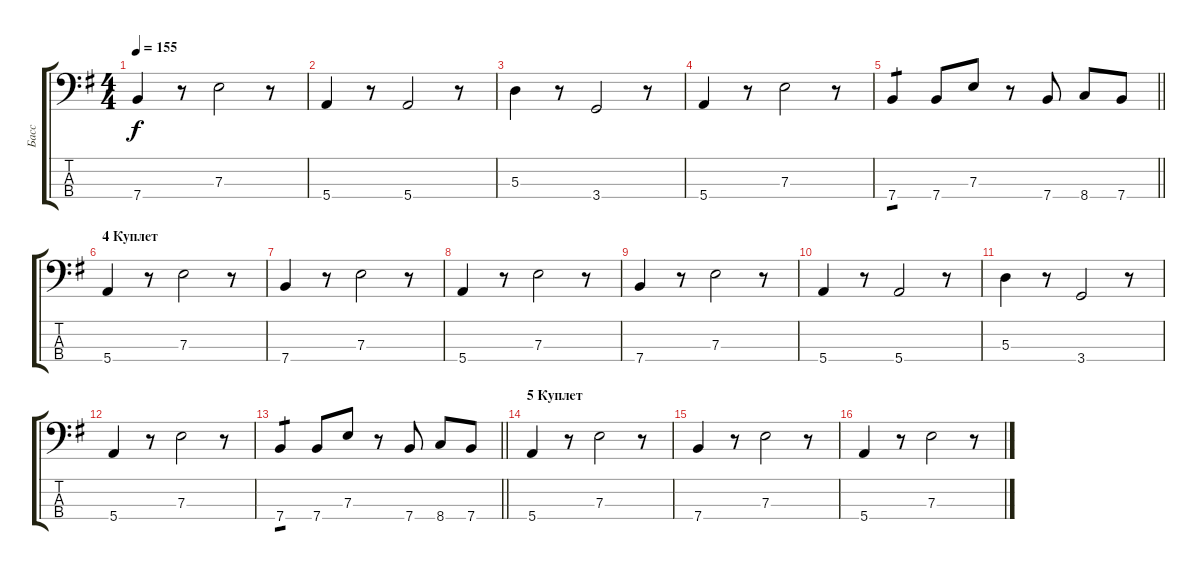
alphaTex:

\track ("Басс" "Басс") {instrument electricbassfinger}
\staff {score tabs}
\tuning (G2 D2 A1 E1) {hide}
\ts (4 4)
\tempo 155
\clef f4
\ks eminor
7.4.4{dy f} r.8 7.3.2 r.8 |
5.4.4 r.8 5.4.2 r.8 |
5.3.4 r.8 3.4.2 r.8 |
5.4.4 r.8 7.3.2 r.8 |
\barLineRight lightlight
7.4.4{tp 1} 7.4.8 7.3.8 r.8 7.4.8 8.4.8 7.4.8 |
\section ("" "4 Куплет")
5.4.4 r.8 7.3.2 r.8 |
7.4.4 r.8 7.3.2 r.8 |
5.4.4 r.8 7.3.2 r.8 |
7.4.4 r.8 7.3.2 r.8 |
5.4.4 r.8 5.4.2 r.8 |
5.3.4 r.8 3.4.2 r.8 |
5.4.4 r.8 7.3.2 r.8 |
\barLineRight lightlight
7.4.4{tp 1} 7.4.8 7.3.8 r.8 7.4.8 8.4.8 7.4.8 |
\section ("" "5 Куплет")
5.4.4 r.8 7.3.2 r.8 |
7.4.4 r.8 7.3.2 r.8 |
5.4.4 r.8 7.3.2 r.8
